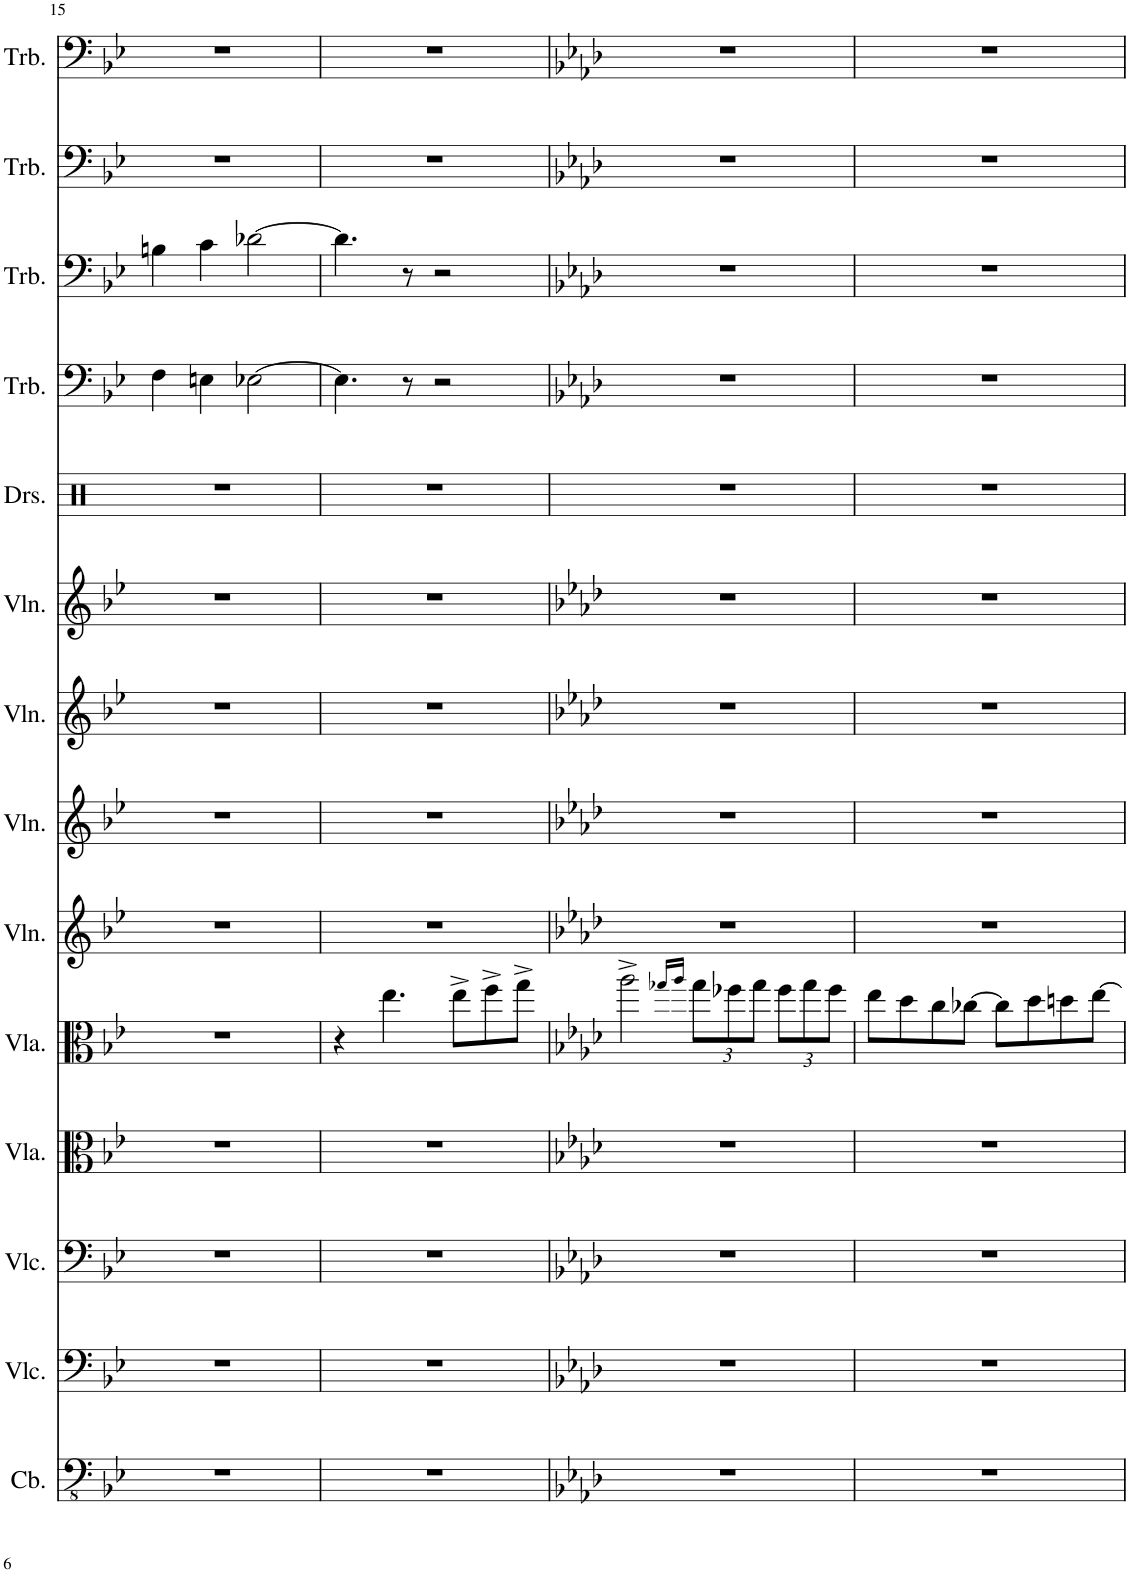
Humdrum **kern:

**kern	**kern	**kern	**kern	**kern	**kern	**kern	**kern	**kern	**kern	**kern	**kern	**kern	**kern
*part14	*part13	*part12	*part11	*part10	*part9	*part8	*part7	*part6	*part5	*part4	*part3	*part2	*part1
*staff14	*staff13	*staff12	*staff11	*staff10	*staff9	*staff8	*staff7	*staff6	*staff5	*staff4	*staff3	*staff2	*staff1
*I"Contrabass	*I"Violoncello	*I"Violoncello	*I"Viola	*I"Viola	*I"Violin	*I"Violin	*I"Violin	*I"Violin	*I"Drumset	*I"Trombone	*I"Trombone	*I"Trombone	*I"Trombone
*I'Cb.	*I'Vlc.	*I'Vlc.	*I'Vla.	*I'Vla.	*I'Vln.	*I'Vln.	*I'Vln.	*I'Vln.	*I'Drs.	*I'Trb.	*I'Trb.	*I'Trb.	*I'Trb.
!!LO:PB:g=z
*clefFv4	*clefF4	*clefF4	*clefC3	*clefC3	*clefG2	*clefG2	*clefG2	*clefG2	*clefX	*clefF4	*clefF4	*clefF4	*clefF4
*Trd7c12	*	*	*	*	*	*	*	*	*	*	*	*	*
*k[b-e-]	*k[b-e-]	*k[b-e-]	*k[b-e-]	*k[b-e-]	*k[b-e-]	*k[b-e-]	*k[b-e-]	*k[b-e-]	*k[]	*k[b-e-]	*k[b-e-]	*k[b-e-]	*k[b-e-]
*M4/4	*M4/4	*M4/4	*M4/4	*M4/4	*M4/4	*M4/4	*M4/4	*M4/4	*M4/4	*M4/4	*M4/4	*M4/4	*M4/4
=15	=15	=15	=15	=15	=15	=15	=15	=15	=15	=15	=15	=15	=15
1r	1r	1r	1r	1r	1r	1r	1r	1r	1r	4F\	4Bn\	1r	1r
.	.	.	.	.	.	.	.	.	.	4En\	4c\	.	.
.	.	.	.	.	.	.	.	.	.	[2E-X\	[2d-X\	.	.
=16	=16	=16	=16	=16	=16	=16	=16	=16	=16	=16	=16	=16	=16
1r	1r	1r	1r	4r	1r	1r	1r	1r	1r	4.E-\]	4.d-\]	1r	1r
.	.	.	.	4.ee-\	.	.	.	.	.	.	.	.	.
.	.	.	.	.	.	.	.	.	.	8r	8r	.	.
.	.	.	.	.	.	.	.	.	.	2r	2r	.	.
.	.	.	.	8ee-^\L	.	.	.	.	.	.	.	.	.
.	.	.	.	8ff^\	.	.	.	.	.	.	.	.	.
.	.	.	.	8gg^\J	.	.	.	.	.	.	.	.	.
=17	=17	=17	=17	=17	=17	=17	=17	=17	=17	=17	=17	=17	=17
*k[b-e-a-d-]	*k[b-e-a-d-]	*k[b-e-a-d-]	*k[b-e-a-d-]	*k[b-e-a-d-]	*k[b-e-a-d-]	*k[b-e-a-d-]	*k[b-e-a-d-]	*k[b-e-a-d-]	*	*k[b-e-a-d-]	*k[b-e-a-d-]	*k[b-e-a-d-]	*k[b-e-a-d-]
1r	1r	1r	1r	2aa-^\	1r	1r	1r	1r	1r	1r	1r	1r	1r
.	.	.	.	16qgg-X/LL	.	.	.	.	.	.	.	.	.
.	.	.	.	16qaa-/JJ	.	.	.	.	.	.	.	.	.
*	*	*	*	*Xbrackettup	*	*	*	*	*	*	*	*	*
.	.	.	.	12gg-\L	.	.	.	.	.	.	.	.	.
.	.	.	.	12ff-X\	.	.	.	.	.	.	.	.	.
.	.	.	.	12gg-\J	.	.	.	.	.	.	.	.	.
.	.	.	.	12ff-\L	.	.	.	.	.	.	.	.	.
.	.	.	.	12gg-\	.	.	.	.	.	.	.	.	.
.	.	.	.	12ff-\J	.	.	.	.	.	.	.	.	.
=18	=18	=18	=18	=18	=18	=18	=18	=18	=18	=18	=18	=18	=18
1r	1r	1r	1r	8ee-\L	1r	1r	1r	1r	1r	1r	1r	1r	1r
.	.	.	.	8dd-\	.	.	.	.	.	.	.	.	.
.	.	.	.	8cc\	.	.	.	.	.	.	.	.	.
.	.	.	.	[8cc-X\J	.	.	.	.	.	.	.	.	.
.	.	.	.	8cc-\L]	.	.	.	.	.	.	.	.	.
.	.	.	.	8dd-\	.	.	.	.	.	.	.	.	.
.	.	.	.	8ddn\	.	.	.	.	.	.	.	.	.
.	.	.	.	[8ee-\J	.	.	.	.	.	.	.	.	.
=	=	=	=	=	=	=	=	=	=	=	=	=	=
*-	*-	*-	*-	*-	*-	*-	*-	*-	*-	*-	*-	*-	*-
